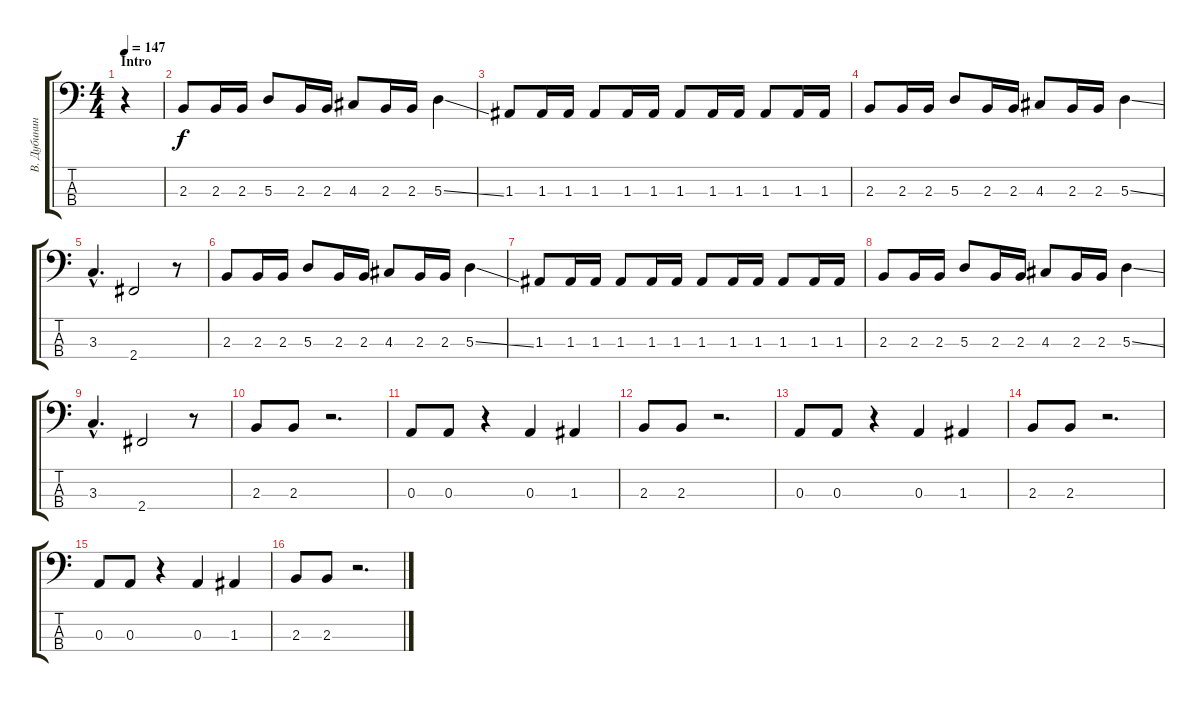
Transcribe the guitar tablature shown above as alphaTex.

\track ("В. Дубинин" "В. Дубинин") {instrument electricbassfinger}
\staff {score tabs}
\tuning (G2 D2 A1 E1) {hide}
\ts (4 4)
\section ("" "Intro")
\tempo 147
\clef f4
\ks c
r.4{dy f instrument electricbassfinger} |
2.3.8 2.3.16 2.3.16 5.3.8 2.3.16 2.3.16 4.3.8 2.3.16 2.3.16 5.3{ss}.4 |
1.3.8 1.3.16 1.3.16 1.3.8 1.3.16 1.3.16 1.3.8 1.3.16 1.3.16 1.3.8 1.3.16 1.3.16 |
2.3.8 2.3.16 2.3.16 5.3.8 2.3.16 2.3.16 4.3.8 2.3.16 2.3.16 5.3{ss}.4 |
3.3{hac}.4{d} 2.4.2 r.8 |
2.3.8 2.3.16 2.3.16 5.3.8 2.3.16 2.3.16 4.3.8 2.3.16 2.3.16 5.3{ss}.4 |
1.3.8 1.3.16 1.3.16 1.3.8 1.3.16 1.3.16 1.3.8 1.3.16 1.3.16 1.3.8 1.3.16 1.3.16 |
2.3.8 2.3.16 2.3.16 5.3.8 2.3.16 2.3.16 4.3.8 2.3.16 2.3.16 5.3{ss}.4 |
3.3{hac}.4{d} 2.4.2 r.8 |
2.3.8 2.3.8 r.2{d} |
0.3.8 0.3.8 r.4 0.3.4 1.3.4 |
2.3.8 2.3.8 r.2{d} |
0.3.8 0.3.8 r.4 0.3.4 1.3.4 |
2.3.8 2.3.8 r.2{d} |
0.3.8 0.3.8 r.4 0.3.4 1.3.4 |
2.3.8 2.3.8 r.2{d}
